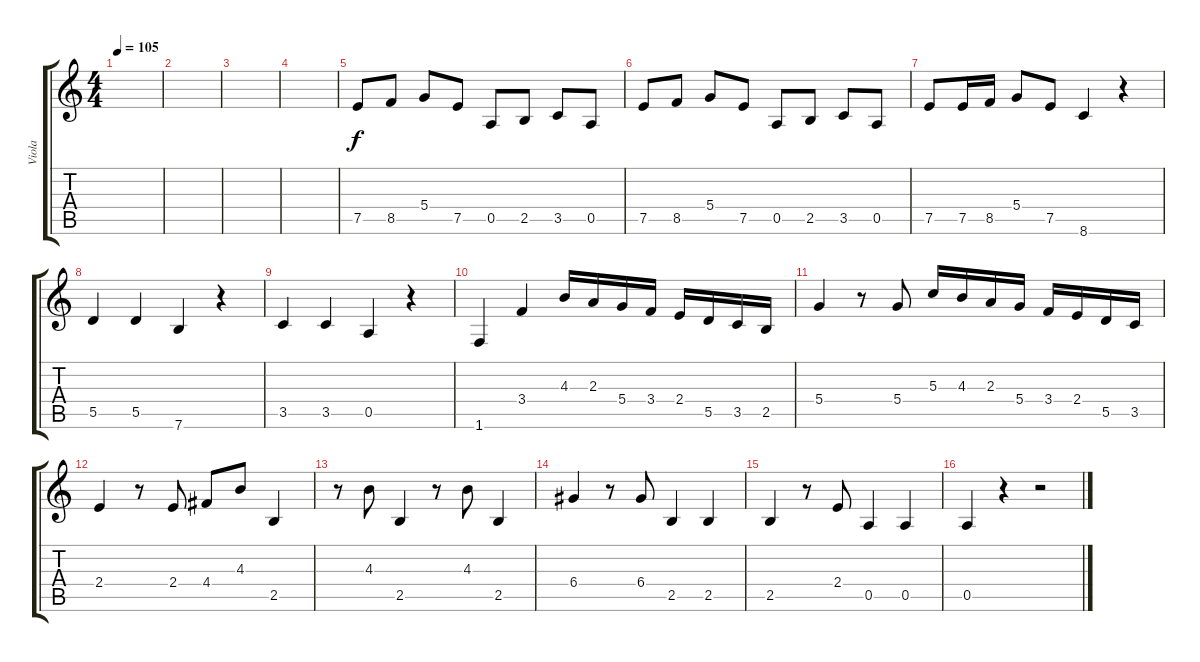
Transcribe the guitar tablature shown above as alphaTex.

\track ("Viola" "Viola") {instrument distortionguitar}
\staff {score tabs}
\tuning (E4 B3 G3 D3 A2 E2) {hide}
\ts (4 4)
\tempo 105
\clef g2
\ks c
|
|
|
|
7.5.8{volume 8} 8.5.8 5.4.8 7.5.8 0.5.8 2.5.8 3.5.8 0.5.8 |
7.5.8 8.5.8 5.4.8 7.5.8 0.5.8 2.5.8 3.5.8 0.5.8 |
7.5.8 7.5.16 8.5.16 5.4.8 7.5.8 8.6.4 r.4 |
5.5.4 5.5.4 7.6.4 r.4 |
3.5.4 3.5.4 0.5.4 r.4 |
1.6.4 3.4.4 4.3.16 2.3.16 5.4.16 3.4.16 2.4.16 5.5.16 3.5.16 2.5.16 |
5.4.4 r.8 5.4.8 5.3.16 4.3.16 2.3.16 5.4.16 3.4.16 2.4.16 5.5.16 3.5.16 |
2.4.4 r.8 2.4.8 4.4.8 4.3.8 2.5.4 |
r.8 4.3.8 2.5.4 r.8 4.3.8 2.5.4 |
6.4.4 r.8 6.4.8 2.5.4 2.5.4 |
2.5.4 r.8 2.4.8 0.5.4 0.5.4 |
0.5.4 r.4 r.2
